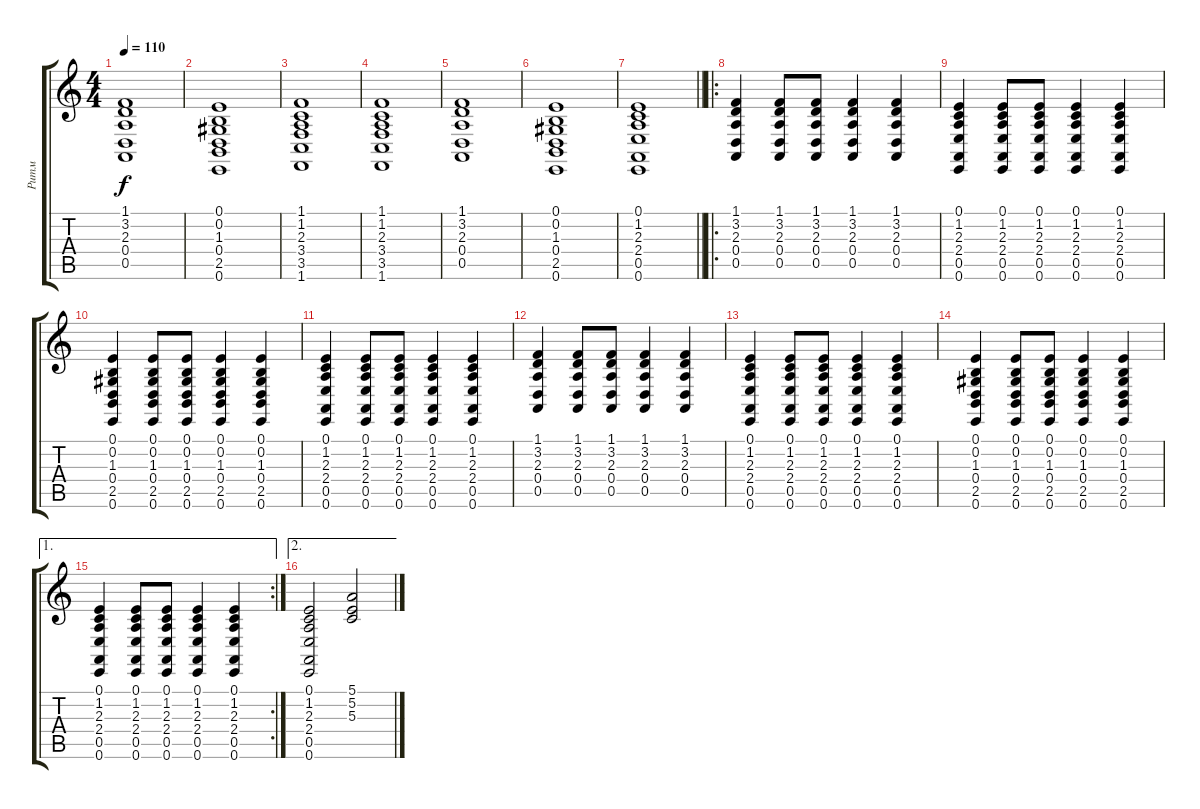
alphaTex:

\track ("Ритм" "Ритм") {instrument harpsichord}
\staff {score tabs}
\tuning (E4 B3 G3 D3 A2 E2) {hide}
\ts (4 4)
\tempo 110
\clef g2
\ks c
(1.1 3.2 2.3 0.4 0.5).1{dy f} |
(0.1 0.2 1.3 0.4 2.5 0.6).1 |
(1.1 1.2 2.3 3.4 3.5 1.6).1 |
(1.1 1.2 2.3 3.4 3.5 1.6).1 |
(1.1 3.2 2.3 0.4 0.5).1 |
(0.1 0.2 1.3 0.4 2.5 0.6).1 |
\barLineRight lightlight
(0.1 1.2 2.3 2.4 0.5 0.6).1 |
\ro
(1.1 3.2 2.3 0.4 0.5).4 (1.1 3.2 2.3 0.4 0.5).8 (1.1 3.2 2.3 0.4 0.5).8 (1.1 3.2 2.3 0.4 0.5).4 (1.1 3.2 2.3 0.4 0.5).4 |
(0.1 1.2 2.3 2.4 0.5 0.6).4 (0.1 1.2 2.3 2.4 0.5 0.6).8 (0.1 1.2 2.3 2.4 0.5 0.6).8 (0.1 1.2 2.3 2.4 0.5 0.6).4 (0.1 1.2 2.3 2.4 0.5 0.6).4 |
(0.1 0.2 1.3 0.4 2.5 0.6).4 (0.1 0.2 1.3 0.4 2.5 0.6).8 (0.1 0.2 1.3 0.4 2.5 0.6).8 (0.1 0.2 1.3 0.4 2.5 0.6).4 (0.1 0.2 1.3 0.4 2.5 0.6).4 |
(0.1 1.2 2.3 2.4 0.5 0.6).4 (0.1 1.2 2.3 2.4 0.5 0.6).8 (0.1 1.2 2.3 2.4 0.5 0.6).8 (0.1 1.2 2.3 2.4 0.5 0.6).4 (0.1 1.2 2.3 2.4 0.5 0.6).4 |
(1.1 3.2 2.3 0.4 0.5).4 (1.1 3.2 2.3 0.4 0.5).8 (1.1 3.2 2.3 0.4 0.5).8 (1.1 3.2 2.3 0.4 0.5).4 (1.1 3.2 2.3 0.4 0.5).4 |
(0.1 1.2 2.3 2.4 0.5 0.6).4 (0.1 1.2 2.3 2.4 0.5 0.6).8 (0.1 1.2 2.3 2.4 0.5 0.6).8 (0.1 1.2 2.3 2.4 0.5 0.6).4 (0.1 1.2 2.3 2.4 0.5 0.6).4 |
(0.1 0.2 1.3 0.4 2.5 0.6).4 (0.1 0.2 1.3 0.4 2.5 0.6).8 (0.1 0.2 1.3 0.4 2.5 0.6).8 (0.1 0.2 1.3 0.4 2.5 0.6).4 (0.1 0.2 1.3 0.4 2.5 0.6).4 |
\ae 1
\rc 2
(0.1 1.2 2.3 2.4 0.5 0.6).4 (0.1 1.2 2.3 2.4 0.5 0.6).8 (0.1 1.2 2.3 2.4 0.5 0.6).8 (0.1 1.2 2.3 2.4 0.5 0.6).4 (0.1 1.2 2.3 2.4 0.5 0.6).4 |
\ae 2
(0.1 1.2 2.3 2.4 0.5 0.6).2 (5.1 5.2 5.3).2
